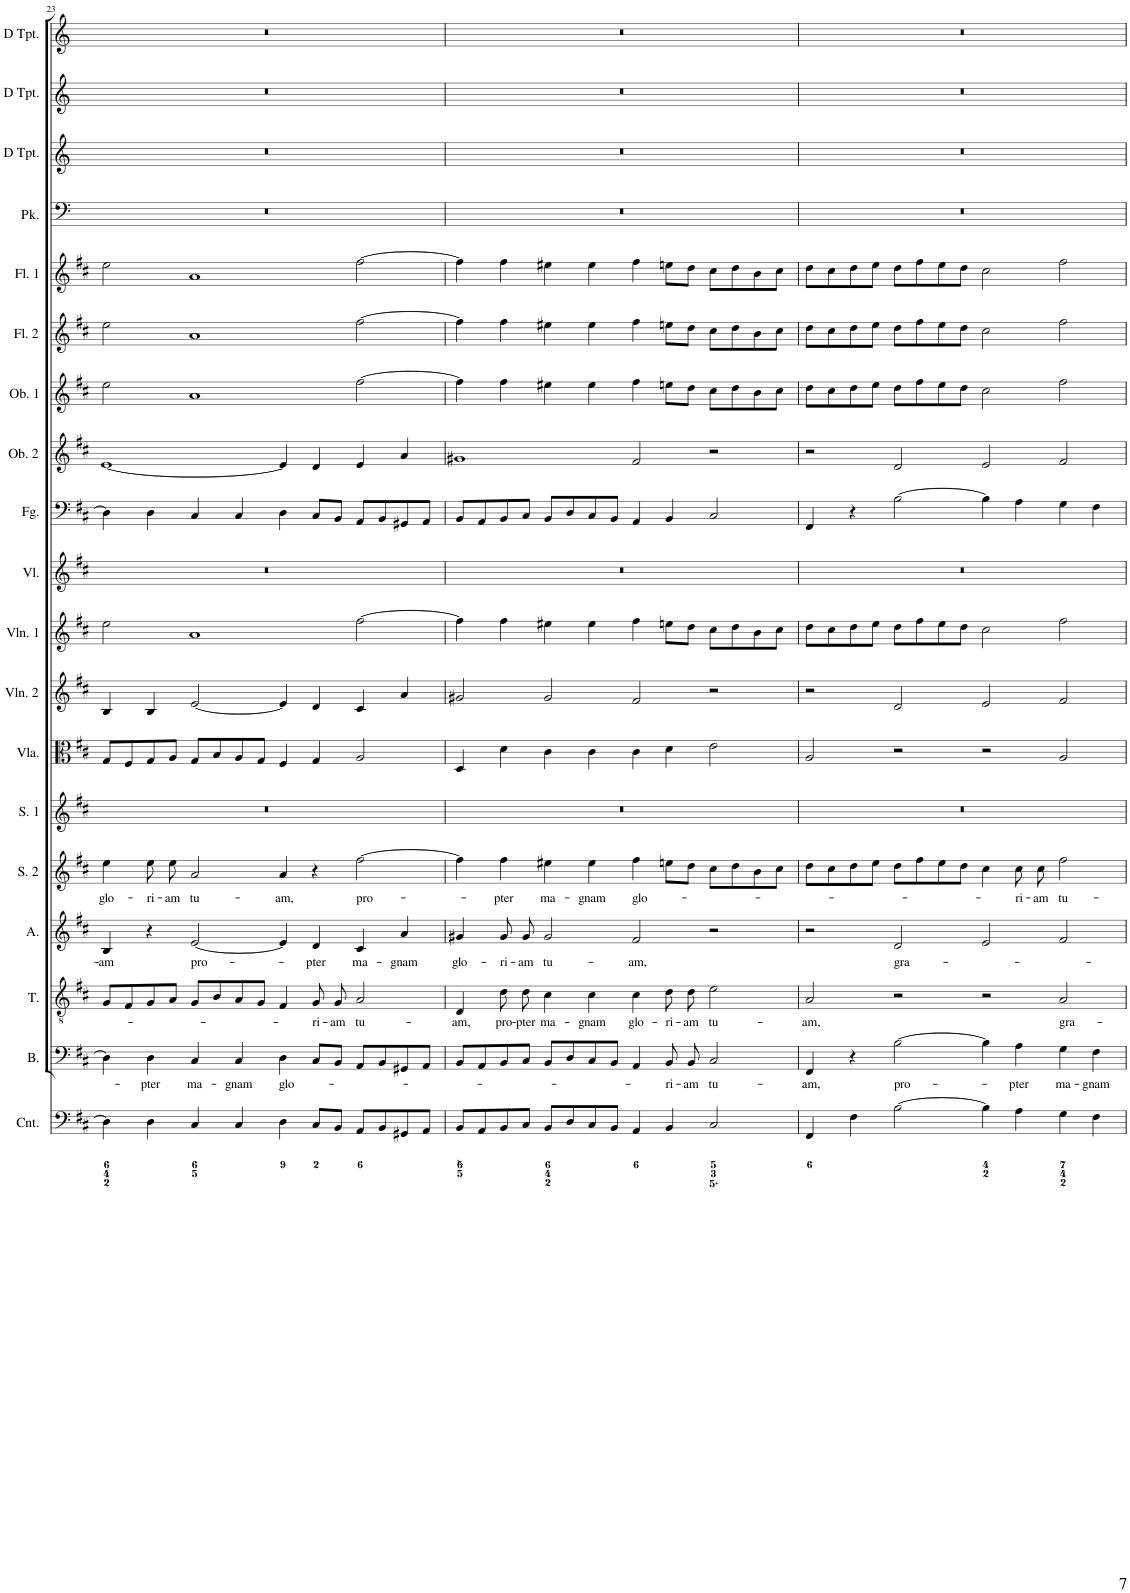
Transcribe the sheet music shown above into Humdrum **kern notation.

**kern	**kern	**text	**kern	**text	**kern	**text	**kern	**text	**kern	**kern	**kern	**kern	**kern	**kern	**kern	**kern	**kern	**kern	**kern	**kern	**kern	**kern
*part19	*part18	*part18	*part17	*part17	*part16	*part16	*part15	*part15	*part14	*part13	*part12	*part11	*part10	*part9	*part8	*part7	*part6	*part5	*part4	*part3	*part2	*part1
*staff19	*staff18	*staff18	*staff17	*staff17	*staff16	*staff16	*staff15	*staff15	*staff14	*staff13	*staff12	*staff11	*staff10	*staff9	*staff8	*staff7	*staff6	*staff5	*staff4	*staff3	*staff2	*staff1
*I"Continuo	*I"Basso	*	*I"Tenore	*	*I"Alto	*	*I"Soprano 2	*	*I"Soprano 1	*I"Viola	*I"Violino 2	*I"Violino 1	*I"Violino solo	*I"Fagotti	*I"Oboe d'amore 2	*I"Oboe d'amore 1	*I"Flauto traverso 2	*I"Flauto traverso 1	*I"Pauke	*I"D Trompete	*I"D Trompete	*I"D Trompete
*I'Cnt.	*I'B.	*	*I'T.	*	*I'A.	*	*I'S. 2	*	*I'S. 1	*I'Vla.	*I'Vln. 2	*I'Vln. 1	*I'Vl.	*I'Fg.	*I'Ob. 2	*I'Ob. 1	*I'Fl. 2	*I'Fl. 1	*I'Pk.	*I'D Tpt.	*I'D Tpt.	*I'D Tpt.
!!LO:PB:g=z
*clefF4	*clefF4	*	*clefGv2	*	*clefG2	*	*clefG2	*	*clefG2	*clefC3	*clefG2	*clefG2	*clefG2	*clefF4	*clefG2	*clefG2	*clefG2	*clefG2	*clefF4	*clefG2	*clefG2	*clefG2
*	*	*	*	*	*	*	*	*	*	*	*	*	*	*	*	*	*	*	*Trd-1c-2	*Trd-1c-2	*Trd-1c-2	*Trd-1c-2
*k[f#c#]	*k[f#c#]	*	*k[f#c#]	*	*k[f#c#]	*	*k[f#c#]	*	*k[f#c#]	*k[f#c#]	*k[f#c#]	*k[f#c#]	*k[f#c#]	*k[f#c#]	*k[f#c#]	*k[f#c#]	*k[f#c#]	*k[f#c#]	*k[]	*k[]	*k[]	*k[]
*M4/2	*M4/2	*	*M4/2	*	*M4/2	*	*M4/2	*	*M4/2	*M4/2	*M4/2	*M4/2	*M4/2	*M4/2	*M4/2	*M4/2	*M4/2	*M4/2	*M4/2	*M4/2	*M4/2	*M4/2
*met(c|)	*met(c|)	*	*met(c|)	*	*met(c|)	*	*met(c|)	*	*met(c|)	*met(c|)	*met(c|)	*met(c|)	*met(c|)	*met(c|)	*met(c|)	*met(c|)	*met(c|)	*met(c|)	*met(c|)	*met(c|)	*met(c|)	*met(c|)
=23	=23	=23	=23	=23	=23	=23	=23	=23	=23	=23	=23	=23	=23	=23	=23	=23	=23	=23	=23	=23	=23	=23
!	!	!	!	!	!	!LO:LY:b	!	!LO:LY:b	!	!	!	!	!	!	!	!	!	!	!	!	!	!
4D\]	4D\]	.	8G/L	.	4B/	-am	4ee\	glo-	0r	8G/L	4B/	2ee\	0r	4D\]	[1e	2ee\	2ee\	2ee\	0r	0r	0r	0r
.	.	.	8F#/	.	.	.	.	.	.	8F#/	.	.	.	.	.	.	.	.	.	.	.	.
!	!	!LO:LY:b	!	!	!	!	!	!LO:LY:b	!	!	!	!	!	!	!	!	!	!	!	!	!	!
4D\	4D\	-pter	8G/	.	4r	.	8ee\	-ri-	.	8G/	4B/	.	.	4D\	.	.	.	.	.	.	.	.
!	!	!	!	!	!	!	!	!LO:LY:b	!	!	!	!	!	!	!	!	!	!	!	!	!	!
.	.	.	8A/J	.	.	.	8ee\	-am	.	8A/J	.	.	.	.	.	.	.	.	.	.	.	.
!	!	!LO:LY:b	!	!	!	!LO:LY:b	!	!LO:LY:b	!	!	!	!	!	!	!	!	!	!	!	!	!	!
4C#/	4C#/	ma-	8G/L	.	[2e/	pro-	2a/	tu-	.	8G/L	[2e/	1a	.	4C#/	.	1a	1a	1a	.	.	.	.
.	.	.	8B/	.	.	.	.	.	.	8B/	.	.	.	.	.	.	.	.	.	.	.	.
!	!	!LO:LY:b	!	!	!	!	!	!	!	!	!	!	!	!	!	!	!	!	!	!	!	!
4C#/	4C#/	-gnam	8A/	.	.	.	.	.	.	8A/	.	.	.	4C#/	.	.	.	.	.	.	.	.
.	.	.	8G/J	.	.	.	.	.	.	8G/J	.	.	.	.	.	.	.	.	.	.	.	.
!	!	!LO:LY:b	!	!	!	!	!	!LO:LY:b	!	!	!	!	!	!	!	!	!	!	!	!	!	!
4D\	4D\	glo-	4F#/	.	4e/]	.	4a/	-am,	.	4F#/	4e/]	.	.	4D\	4e/]	.	.	.	.	.	.	.
!	!	!	!	!LO:LY:b	!	!LO:LY:b	!	!	!	!	!	!	!	!	!	!	!	!	!	!	!	!
8C#/L	8C#/L	.	8G/	-ri-	4d/	-pter	4r	.	.	4G/	4d/	.	.	8C#/L	4d/	.	.	.	.	.	.	.
!	!	!	!	!LO:LY:b	!	!	!	!	!	!	!	!	!	!	!	!	!	!	!	!	!	!
8BB/J	8BB/J	.	8G/	-am	.	.	.	.	.	.	.	.	.	8BB/J	.	.	.	.	.	.	.	.
!	!	!	!	!LO:LY:b	!	!LO:LY:b	!	!LO:LY:b	!	!	!	!	!	!	!	!	!	!	!	!	!	!
8AA/L	8AA/L	.	2A/	tu-	4c#/	ma-	[2ff#\	pro-	.	2A/	4c#/	[2ff#\	.	8AA/L	4e/	[2ff#\	[2ff#\	[2ff#\	.	.	.	.
8BB/	8BB/	.	.	.	.	.	.	.	.	.	.	.	.	8BB/	.	.	.	.	.	.	.	.
!	!	!	!	!	!	!LO:LY:b	!	!	!	!	!	!	!	!	!	!	!	!	!	!	!	!
8GG#X/	8GG#X/	.	.	.	4a/	-gnam	.	.	.	.	4a/	.	.	8GG#X/	4a/	.	.	.	.	.	.	.
8AA/J	8AA/J	.	.	.	.	.	.	.	.	.	.	.	.	8AA/J	.	.	.	.	.	.	.	.
=24	=24	=24	=24	=24	=24	=24	=24	=24	=24	=24	=24	=24	=24	=24	=24	=24	=24	=24	=24	=24	=24	=24
!	!	!	!	!LO:LY:b	!	!LO:LY:b	!	!	!	!	!	!	!	!	!	!	!	!	!	!	!	!
8BB/L	8BB/L	.	4D/	-am,	4g#X/	glo-	4ff#\]	.	0r	4D/	2g#X/	4ff#\]	0r	8BB/L	1g#X	4ff#\]	4ff#\]	4ff#\]	0r	0r	0r	0r
8AA/	8AA/	.	.	.	.	.	.	.	.	.	.	.	.	8AA/	.	.	.	.	.	.	.	.
!	!	!	!	!LO:LY:b	!	!LO:LY:b	!	!LO:LY:b	!	!	!	!	!	!	!	!	!	!	!	!	!	!
8BB/	8BB/	.	8d\	pro-	8g#/L	-ri-	4ff#\	-pter	.	4d\	.	4ff#\	.	8BB/	.	4ff#\	4ff#\	4ff#\	.	.	.	.
!	!	!	!	!LO:LY:b	!	!LO:LY:b	!	!	!	!	!	!	!	!	!	!	!	!	!	!	!	!
8C#/J	8C#/J	.	8d\	-pter	8g#/J	-am	.	.	.	.	.	.	.	8C#/J	.	.	.	.	.	.	.	.
!	!	!	!	!LO:LY:b	!	!LO:LY:b	!	!LO:LY:b	!	!	!	!	!	!	!	!	!	!	!	!	!	!
8BB/L	8BB/L	.	4c#\	ma-	2g#/	tu-	4ee#X\	ma-	.	4c#\	2g#/	4ee#X\	.	8BB/L	.	4ee#X\	4ee#X\	4ee#X\	.	.	.	.
8D/	8D/	.	.	.	.	.	.	.	.	.	.	.	.	8D/	.	.	.	.	.	.	.	.
!	!	!	!	!LO:LY:b	!	!	!	!LO:LY:b	!	!	!	!	!	!	!	!	!	!	!	!	!	!
8C#/	8C#/	.	4c#\	-gnam	.	.	4ee#\	-gnam	.	4c#\	.	4ee#\	.	8C#/	.	4ee#\	4ee#\	4ee#\	.	.	.	.
8BB/J	8BB/J	.	.	.	.	.	.	.	.	.	.	.	.	8BB/J	.	.	.	.	.	.	.	.
!	!	!	!	!LO:LY:b	!	!LO:LY:b	!	!LO:LY:b	!	!	!	!	!	!	!	!	!	!	!	!	!	!
4AA/	4AA/	.	4c#\	glo-	2f#/	-am,	4ff#\	glo-	.	4c#\	2f#/	4ff#\	.	4AA/	2f#/	4ff#\	4ff#\	4ff#\	.	.	.	.
!	!	!LO:LY:b	!	!LO:LY:b	!	!	!	!	!	!	!	!	!	!	!	!	!	!	!	!	!	!
4BB/	8BB/	-ri-	8d\	-ri-	.	.	8een\L	.	.	4d\	.	8een\L	.	4BB/	.	8een\L	8een\L	8een\L	.	.	.	.
!	!	!LO:LY:b	!	!LO:LY:b	!	!	!	!	!	!	!	!	!	!	!	!	!	!	!	!	!	!
.	8BB/	-am	8d\	-am	.	.	8dd\J	.	.	.	.	8dd\J	.	.	.	8dd\J	8dd\J	8dd\J	.	.	.	.
!LO:TX:b:t=5	!	!	!	!	!	!	!	!	!	!	!	!	!	!	!	!	!	!	!	!	!	!
!	!	!LO:LY:b	!	!LO:LY:b	!	!	!	!	!	!	!	!	!	!	!	!	!	!	!	!	!	!
2C#/	2C#/	tu-	2e\	tu-	2r	.	8cc#\L	.	.	2e\	2r	8cc#\L	.	2C#/	2r	8cc#\L	8cc#\L	8cc#\L	.	.	.	.
.	.	.	.	.	.	.	8dd\	.	.	.	.	8dd\	.	.	.	8dd\	8dd\	8dd\	.	.	.	.
.	.	.	.	.	.	.	8b\	.	.	.	.	8b\	.	.	.	8b\	8b\	8b\	.	.	.	.
.	.	.	.	.	.	.	8cc#\J	.	.	.	.	8cc#\J	.	.	.	8cc#\J	8cc#\J	8cc#\J	.	.	.	.
=25	=25	=25	=25	=25	=25	=25	=25	=25	=25	=25	=25	=25	=25	=25	=25	=25	=25	=25	=25	=25	=25	=25
!	!	!LO:LY:b	!	!LO:LY:b	!	!	!	!	!	!	!	!	!	!	!	!	!	!	!	!	!	!
4FF#/	4FF#/	-am,	2A/	-am,	2r	.	8dd\L	.	0r	2A/	2r	8dd\L	0r	4FF#/	2r	8dd\L	8dd\L	8dd\L	0r	0r	0r	0r
.	.	.	.	.	.	.	8cc#\	.	.	.	.	8cc#\	.	.	.	8cc#\	8cc#\	8cc#\	.	.	.	.
4F#\	4r	.	.	.	.	.	8dd\	.	.	.	.	8dd\	.	4r	.	8dd\	8dd\	8dd\	.	.	.	.
.	.	.	.	.	.	.	8ee\J	.	.	.	.	8ee\J	.	.	.	8ee\J	8ee\J	8ee\J	.	.	.	.
!	!	!LO:LY:b	!	!	!	!LO:LY:b	!	!	!	!	!	!	!	!	!	!	!	!	!	!	!	!
[2B\	[2B\	pro-	2r	.	2d/	gra-	8dd\L	.	.	2r	2d/	8dd\L	.	[2B\	2d/	8dd\L	8dd\L	8dd\L	.	.	.	.
.	.	.	.	.	.	.	8ff#\	.	.	.	.	8ff#\	.	.	.	8ff#\	8ff#\	8ff#\	.	.	.	.
.	.	.	.	.	.	.	8ee\	.	.	.	.	8ee\	.	.	.	8ee\	8ee\	8ee\	.	.	.	.
.	.	.	.	.	.	.	8dd\J	.	.	.	.	8dd\J	.	.	.	8dd\J	8dd\J	8dd\J	.	.	.	.
4B\]	4B\]	.	2r	.	2e/	.	4cc#\	.	.	2r	2e/	2cc#\	.	4B\]	2e/	2cc#\	2cc#\	2cc#\	.	.	.	.
!	!	!LO:LY:b	!	!	!	!	!	!LO:LY:b	!	!	!	!	!	!	!	!	!	!	!	!	!	!
4A\	4A\	-pter	.	.	.	.	8cc#\	-ri-	.	.	.	.	.	4A\	.	.	.	.	.	.	.	.
!	!	!	!	!	!	!	!	!LO:LY:b	!	!	!	!	!	!	!	!	!	!	!	!	!	!
.	.	.	.	.	.	.	8cc#\	-am	.	.	.	.	.	.	.	.	.	.	.	.	.	.
!	!	!LO:LY:b	!	!LO:LY:b	!	!	!	!LO:LY:b	!	!	!	!	!	!	!	!	!	!	!	!	!	!
4G\	4G\	ma-	2A/	gra-	2f#/	.	2ff#\	tu-	.	2A/	2f#/	2ff#\	.	4G\	2f#/	2ff#\	2ff#\	2ff#\	.	.	.	.
!	!	!LO:LY:b	!	!	!	!	!	!	!	!	!	!	!	!	!	!	!	!	!	!	!	!
4F#\	4F#\	-gnam	.	.	.	.	.	.	.	.	.	.	.	4F#\	.	.	.	.	.	.	.	.
=	=	=	=	=	=	=	=	=	=	=	=	=	=	=	=	=	=	=	=	=	=	=
*-	*-	*-	*-	*-	*-	*-	*-	*-	*-	*-	*-	*-	*-	*-	*-	*-	*-	*-	*-	*-	*-	*-
